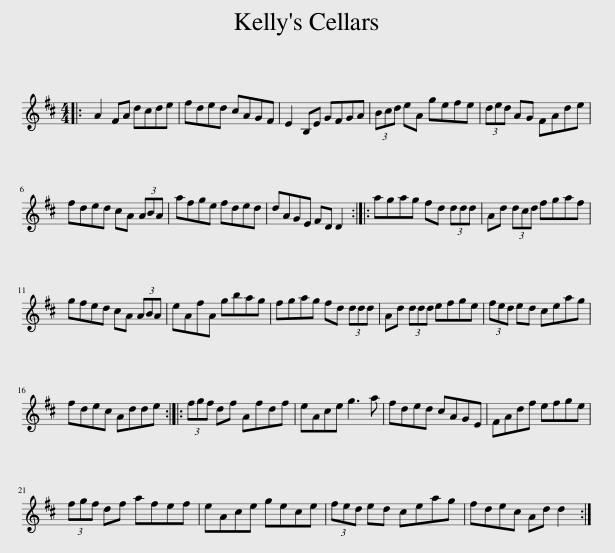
X:1
L:1/8
M:4/4
I:linebreak $
K:D
V:1 treble
V:1
|: A2 FA dcde | fded cAGF | E2 B,E GFGA | (3Bcd eA gefe | (3ded AG FAde |$ %5
 fded cA (3ABA | afge fded | dAGE FD D2 :: agag fd (3ddd | Ad (3dcd fgaf |$ %10
 gfed cA (3ABA | eAfA gbag | fgag fd (3ddd | Ad (3ddd efge | (3fed ed ceag |$ %15
 fdec Adde :: (3fgf df Afdf | eAce g3 a | fded cAGE | FAdf efge |$ %20
 (3fgf df afef | eAce gece | (3fed ed ceag | fdec Ad d2 :| %24
